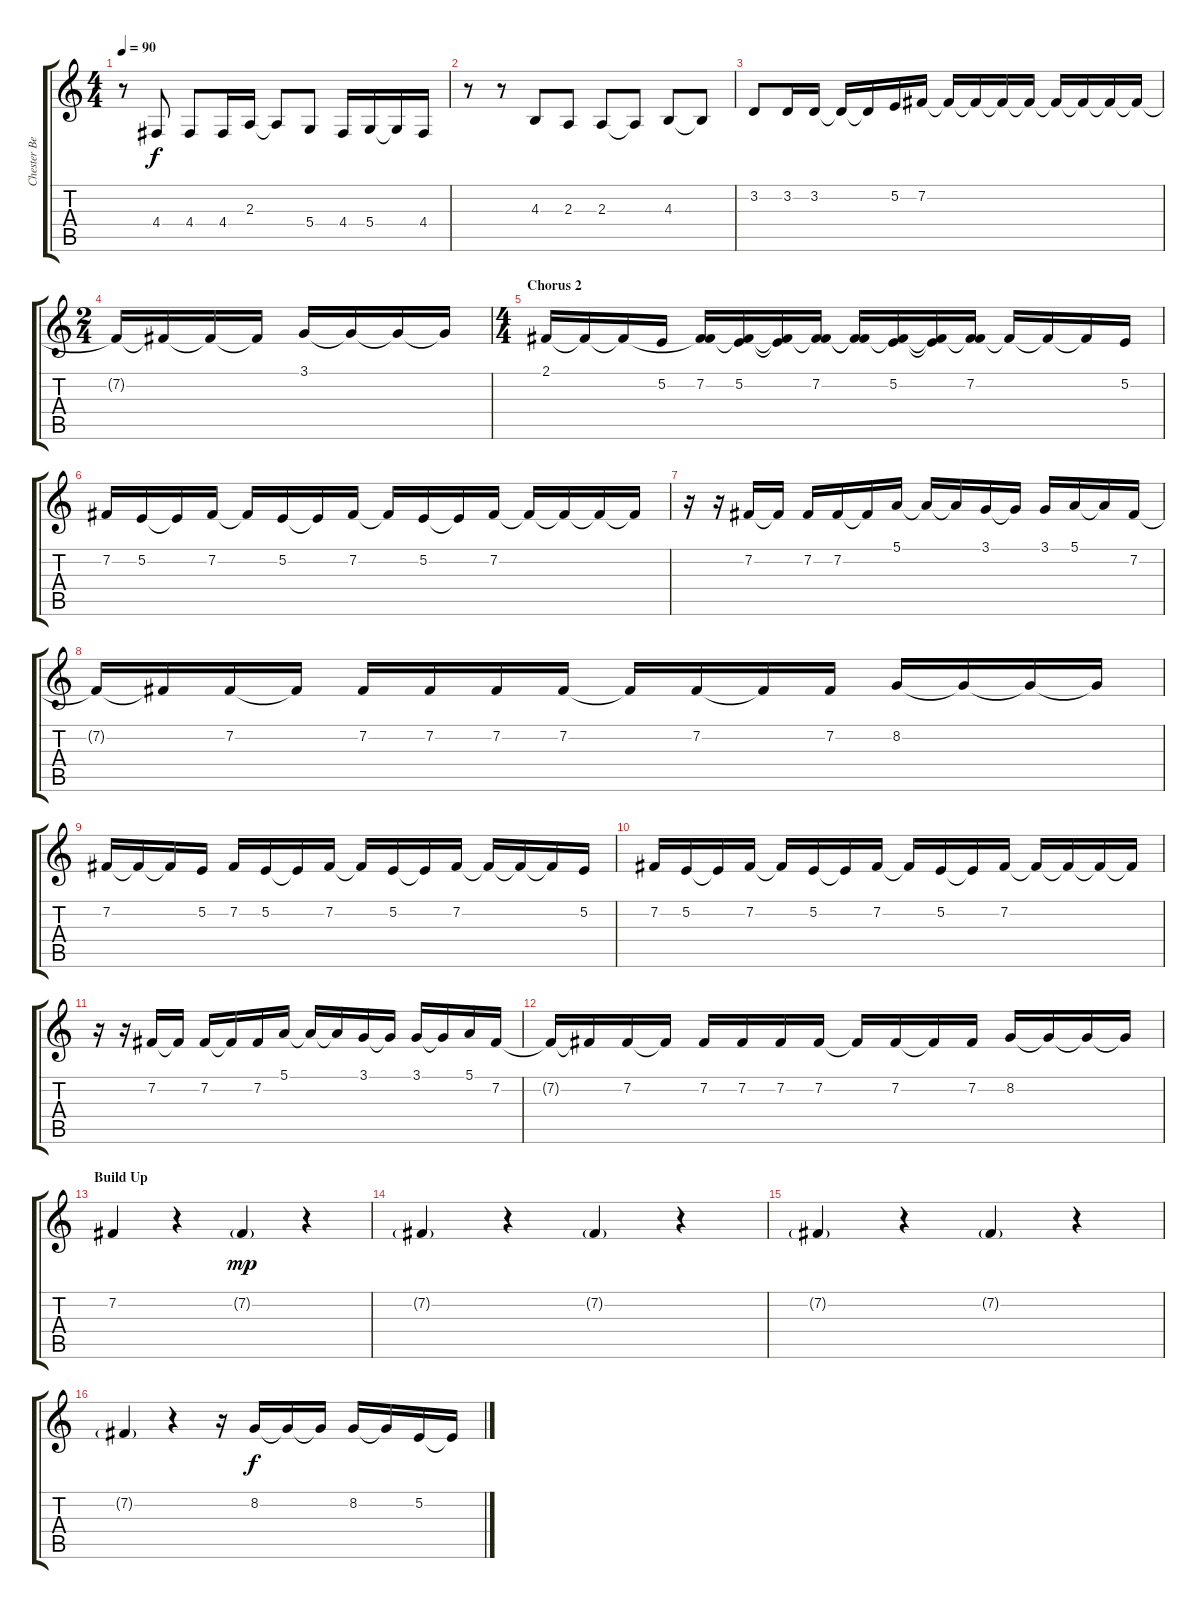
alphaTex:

\track ("Chester Bennington (Vocals)" "Chester Be") {instrument harmonica}
\staff {score tabs}
\tuning (E4 B3 G3 D3 A2 E2) {hide}
\ts (4 4)
\tempo 90
\clef g2
\ks c
r.8{dy f} 4.4.8 4.4.8 4.4.16 2.3.16 2.3{t}.8 5.4.8 4.4.16 5.4.16 5.4{t}.16 4.4.16 |
r.8 r.8 4.3.8 2.3.8 2.3.8 2.3{t}.8 4.3.8 4.3{t}.8 |
3.2.8 3.2.16 3.2.16 3.2{t}.16 3.2{t}.16 5.2.16 7.2.16 7.2{t}.16 7.2{t}.16 7.2{t}.16 7.2{t}.16 7.2{t}.16 7.2{t}.16 7.2{t}.16 7.2{t}.16 |
\ts (2 4)
7.2{t}.16 7.2{t}.16 7.2{t}.16 7.2{t}.16 3.1.16 3.1{t}.16 3.1{t}.16 3.1{t}.16 |
\ts (4 4)
\section ("" "Chorus 2")
2.1.16 2.1{t}.16 2.1{t}.16 5.2.16 (2.1{t} 7.2).16 (2.1{t} 5.2).16 (2.1{t} 5.2{t}).16 (2.1{t} 7.2).16 (2.1{t} 7.2{t}).16 (2.1{t} 5.2).16 (2.1{t} 5.2{t}).16 (2.1{t} 7.2).16 7.2{t}.16 7.2{t}.16 7.2{t}.16 5.2.16 |
7.2.16 5.2.16 5.2{t}.16 7.2.16 7.2{t}.16 5.2.16 5.2{t}.16 7.2.16 7.2{t}.16 5.2.16 5.2{t}.16 7.2.16 7.2{t}.16 7.2{t}.16 7.2{t}.16 7.2{t}.16 |
r.16 r.16 7.2.16 7.2{t}.16 7.2.16 7.2.16 7.2{t}.16 5.1.16 5.1{t}.16 5.1{t}.16 3.1.16 3.1{t}.16 3.1.16 5.1.16 5.1{t}.16 7.2.16 |
7.2{t}.16 7.2{t}.16 7.2.16 7.2{t}.16 7.2.16 7.2.16 7.2.16 7.2.16 7.2{t}.16 7.2.16 7.2{t}.16 7.2.16 8.2.16 8.2{t}.16 8.2{t}.16 8.2{t}.16 |
7.2.16 7.2{t}.16 7.2{t}.16 5.2.16 7.2.16 5.2.16 5.2{t}.16 7.2.16 7.2{t}.16 5.2.16 5.2{t}.16 7.2.16 7.2{t}.16 7.2{t}.16 7.2{t}.16 5.2.16 |
7.2.16 5.2.16 5.2{t}.16 7.2.16 7.2{t}.16 5.2.16 5.2{t}.16 7.2.16 7.2{t}.16 5.2.16 5.2{t}.16 7.2.16 7.2{t}.16 7.2{t}.16 7.2{t}.16 7.2{t}.16 |
r.16 r.16 7.2.16 7.2{t}.16 7.2.16 7.2{t}.16 7.2.16 5.1.16 5.1{t}.16 5.1{t}.16 3.1.16 3.1{t}.16 3.1.16 3.1{t}.16 5.1.16 7.2.16 |
7.2{t}.16 7.2{t}.16 7.2.16 7.2{t}.16 7.2.16 7.2.16 7.2.16 7.2.16 7.2{t}.16 7.2.16 7.2{t}.16 7.2.16 8.2.16 8.2{t}.16 8.2{t}.16 8.2{t}.16 |
\section ("" "Build Up")
7.2.4 r.4 7.2{g}.4{dy mp} r.4 |
7.2{g}.4 r.4 7.2{g}.4 r.4 |
7.2{g}.4 r.4 7.2{g}.4 r.4 |
7.2{g}.4 r.4 r.16 8.2.16{dy f} 8.2{t}.16 8.2{t}.16 8.2.16 8.2{t}.16 5.2.16 5.2{t}.16
